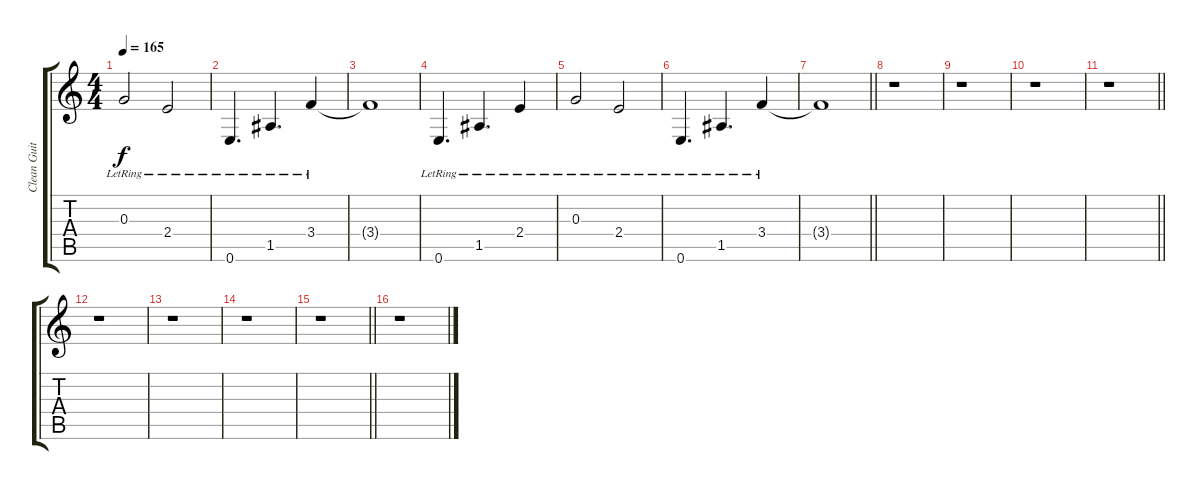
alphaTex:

\track ("Clean Guitar 1" "Clean Guit") {instrument electricguitarjazz}
\staff {score tabs}
\tuning (E4 B3 G3 D3 A2 E2) {hide}
\ts (4 4)
\tempo 165
\clef g2
\ks c
0.3{lr}.2{dy f} 2.4{lr}.2 |
0.6{lr}.4{d} 1.5{lr}.4{d} 3.4{lr}.4 |
3.4{t}.1 |
0.6{lr}.4{d} 1.5{lr}.4{d} 2.4{lr}.4 |
0.3{lr}.2 2.4{lr}.2 |
0.6{lr}.4{d} 1.5{lr}.4{d} 3.4{lr}.4 |
\barLineRight lightlight
3.4{t}.1 |
\section ("" "")
r.1 |
r.1 |
r.1 |
\barLineRight lightlight
r.1 |
r.1 |
r.1 |
r.1 |
\barLineRight lightlight
r.1 |
\section ("" "")
r.1
